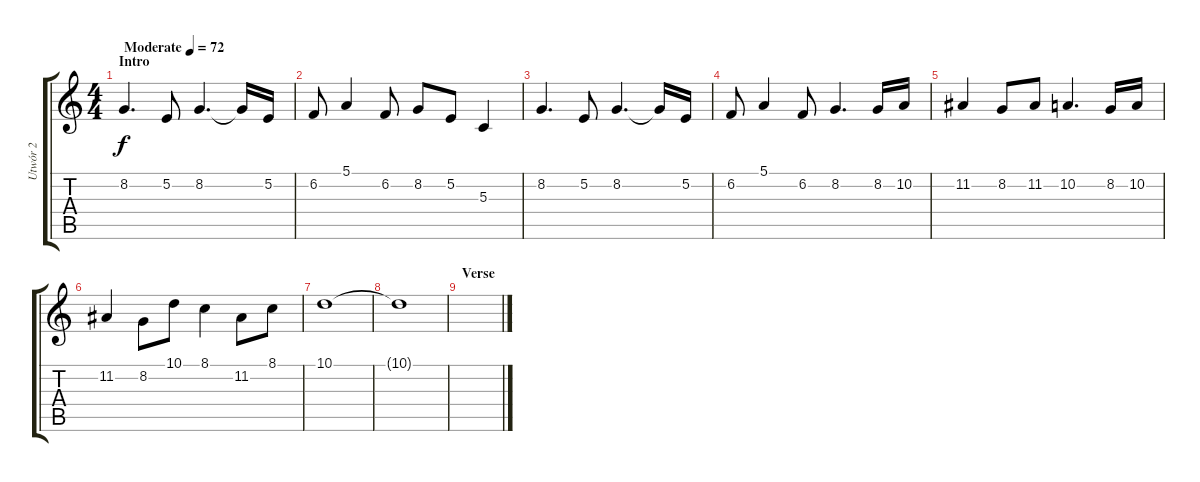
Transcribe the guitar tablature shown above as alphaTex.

\track ("Utwór 2" "Utwór 2") {instrument cello}
\staff {score tabs}
\tuning (E4 B3 G3 D3 A2 E2) {hide}
\ts (4 4)
\section ("" "Intro")
\tempo (72 "Moderate")
\clef g2
\ks c
8.2.4{d dy f instrument cello} 5.2.8 8.2.4{d} 8.2{t}.16 5.2.16 |
6.2.8 5.1.4 6.2.8 8.2.8 5.2.8 5.3.4 |
8.2.4{d} 5.2.8 8.2.4{d} 8.2{t}.16 5.2.16 |
6.2.8 5.1.4 6.2.8 8.2.4{d} 8.2.16 10.2.16 |
11.2.4 8.2.8 11.2.8 10.2.4{d} 8.2.16 10.2.16 |
11.2.4 8.2.8 10.1.8 8.1.4 11.2.8 8.1.8 |
10.1.1 |
10.1{t}.1 |
\section ("" "Verse")
